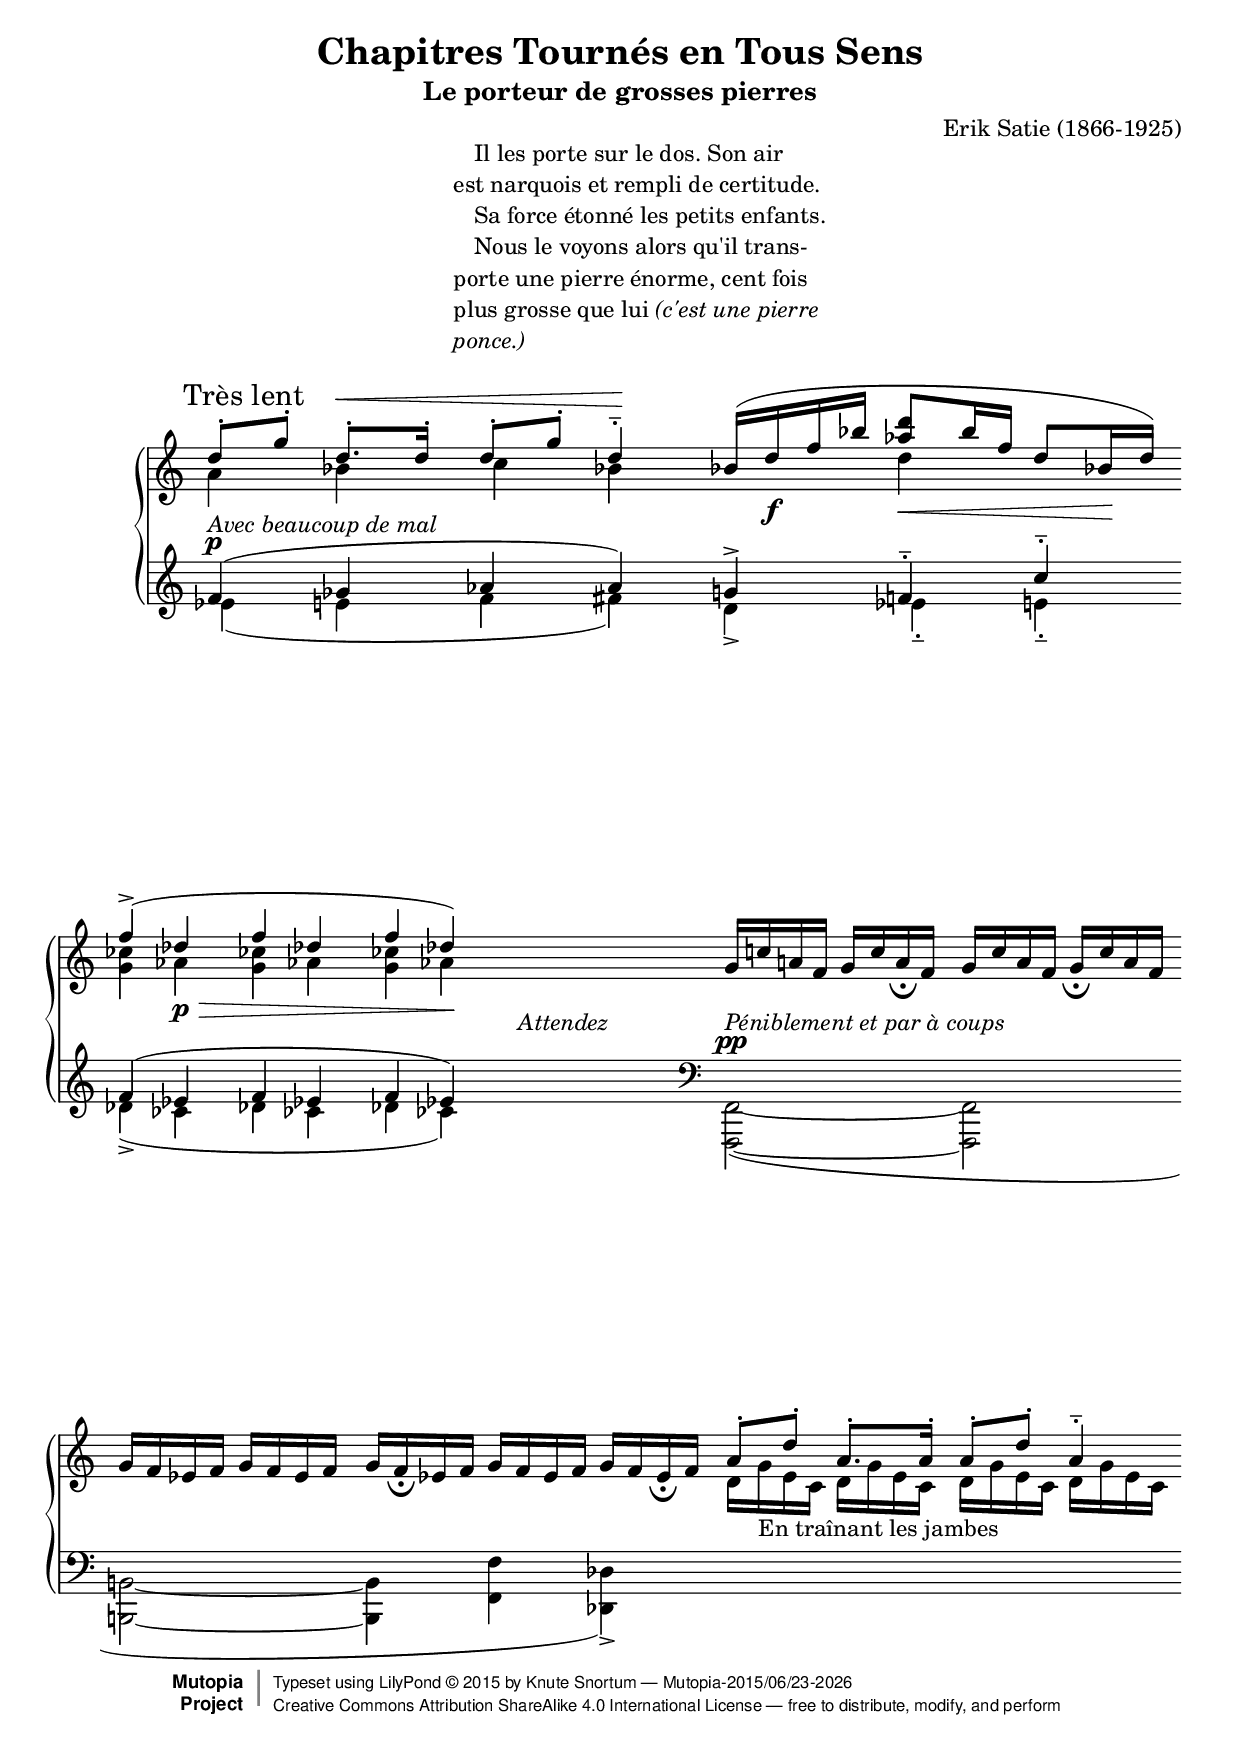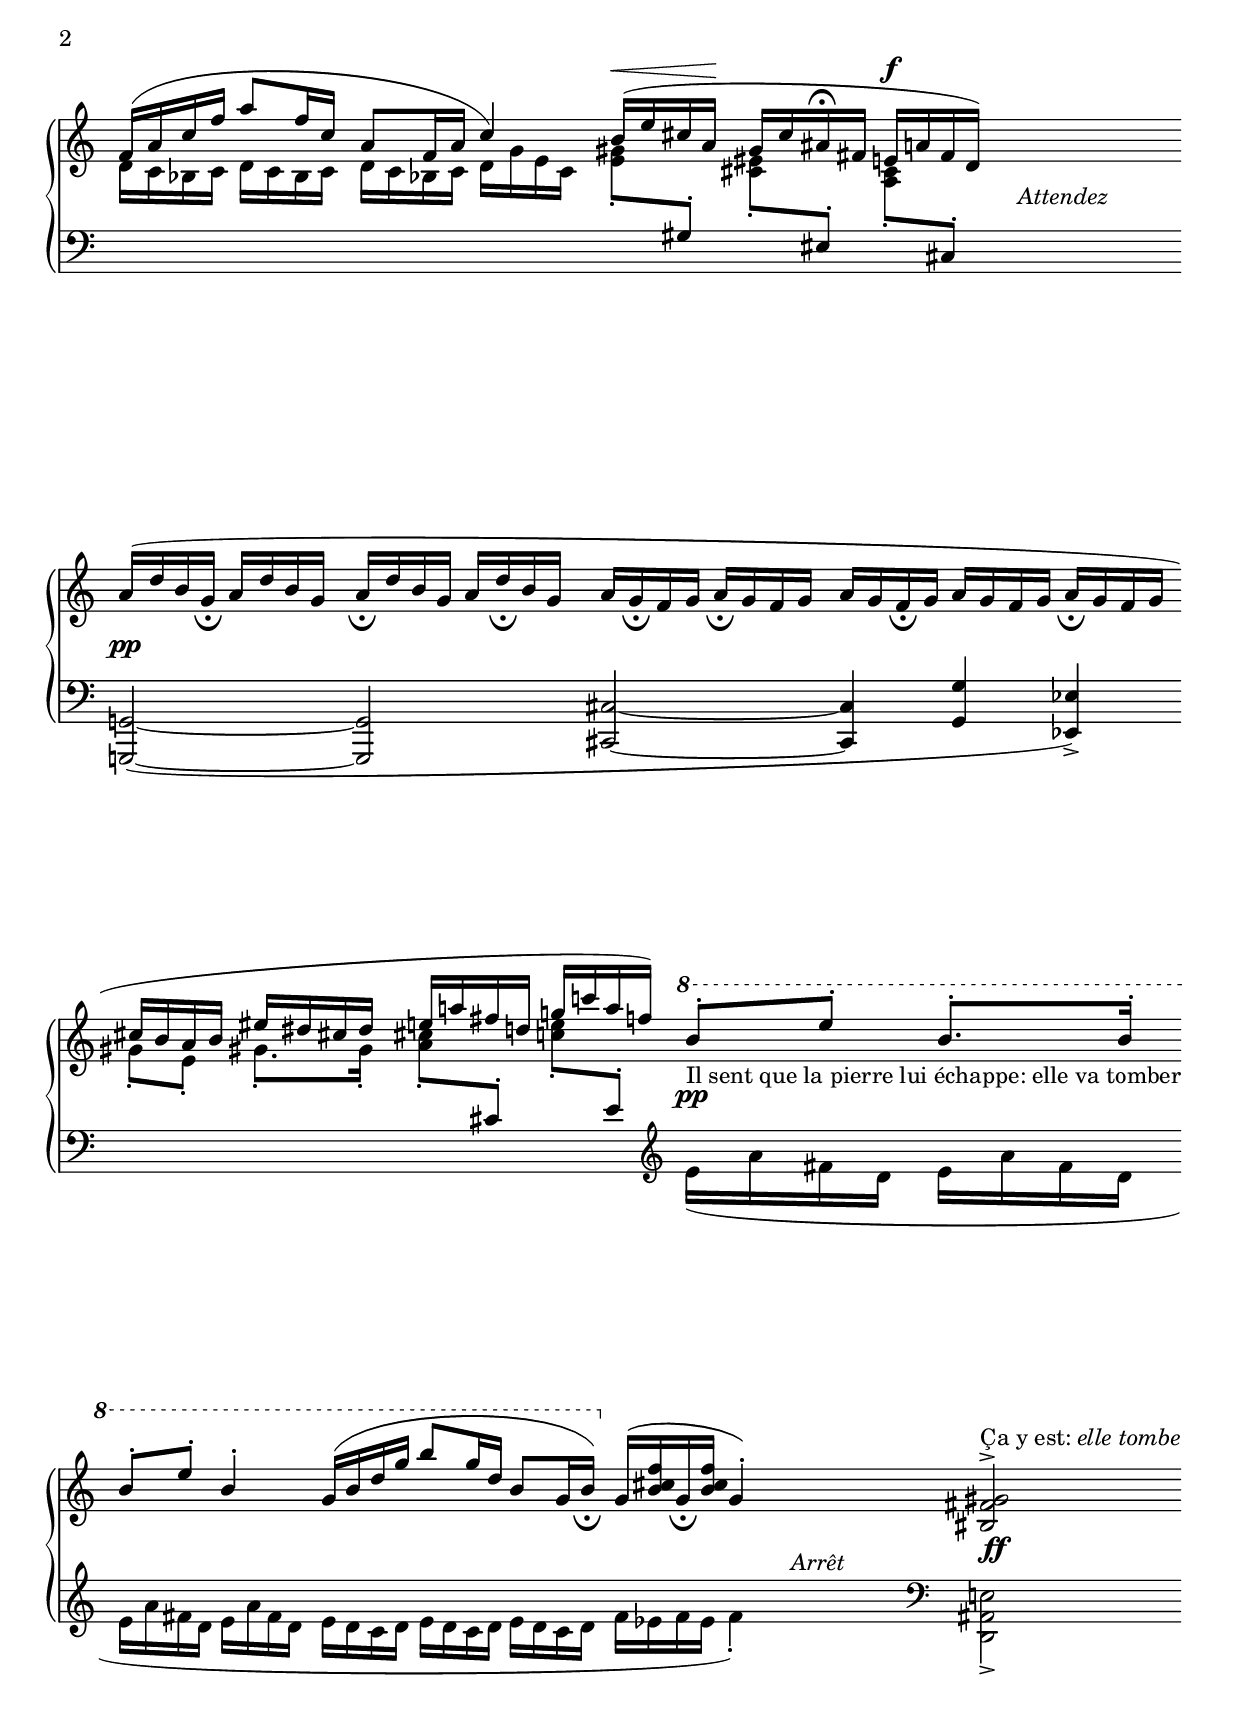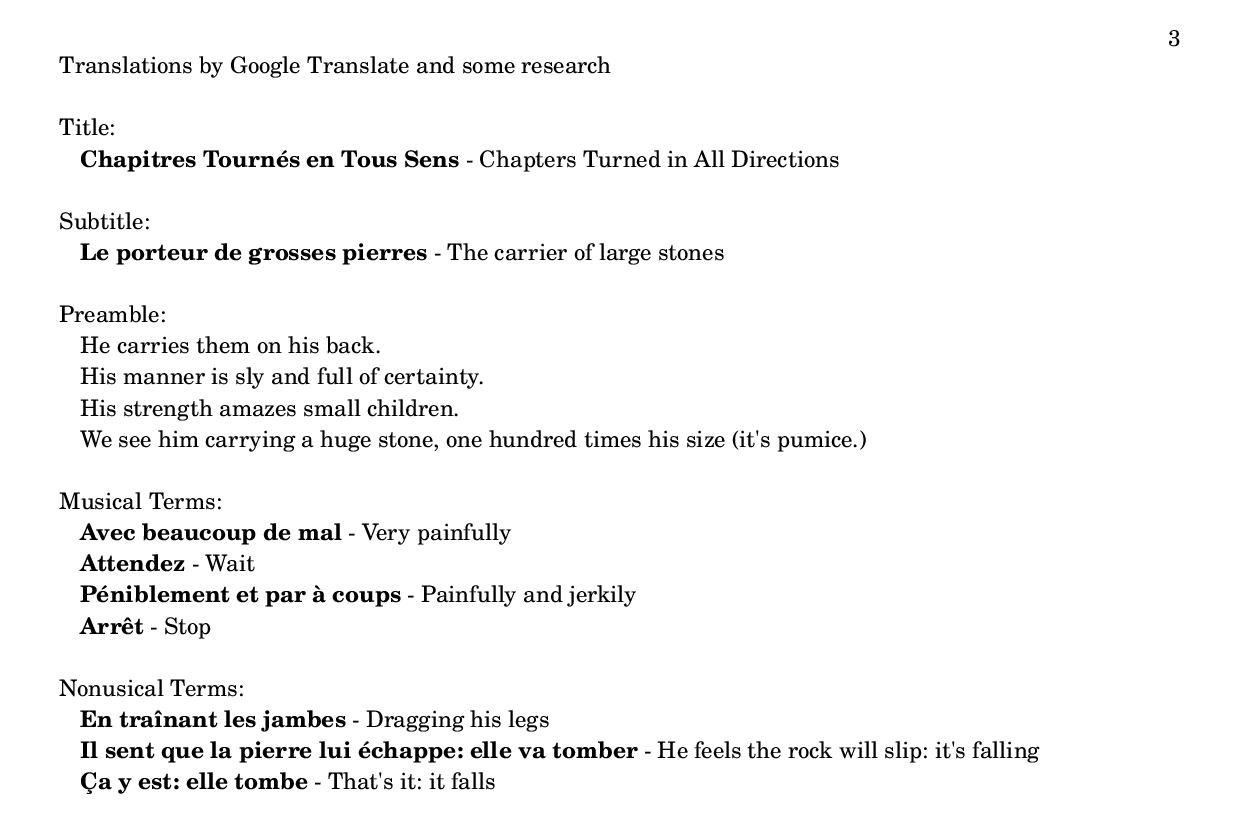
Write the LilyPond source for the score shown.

\version "2.19.21"
\language "english"

\header {
  title        = "Chapitres Tournés en Tous Sens"
  subtitle     = "Le porteur de grosses pierres"
  composer     = "Erik Satie (1866-1925)"
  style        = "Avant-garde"
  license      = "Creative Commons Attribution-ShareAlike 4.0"
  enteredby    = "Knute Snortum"
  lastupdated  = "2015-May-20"
  date         = "1913"
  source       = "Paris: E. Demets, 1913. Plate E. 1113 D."

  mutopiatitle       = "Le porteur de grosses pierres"
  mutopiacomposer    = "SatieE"
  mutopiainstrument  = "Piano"
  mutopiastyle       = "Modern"
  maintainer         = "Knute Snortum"
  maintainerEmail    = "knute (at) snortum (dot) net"
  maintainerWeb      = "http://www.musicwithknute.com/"

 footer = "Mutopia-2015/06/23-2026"
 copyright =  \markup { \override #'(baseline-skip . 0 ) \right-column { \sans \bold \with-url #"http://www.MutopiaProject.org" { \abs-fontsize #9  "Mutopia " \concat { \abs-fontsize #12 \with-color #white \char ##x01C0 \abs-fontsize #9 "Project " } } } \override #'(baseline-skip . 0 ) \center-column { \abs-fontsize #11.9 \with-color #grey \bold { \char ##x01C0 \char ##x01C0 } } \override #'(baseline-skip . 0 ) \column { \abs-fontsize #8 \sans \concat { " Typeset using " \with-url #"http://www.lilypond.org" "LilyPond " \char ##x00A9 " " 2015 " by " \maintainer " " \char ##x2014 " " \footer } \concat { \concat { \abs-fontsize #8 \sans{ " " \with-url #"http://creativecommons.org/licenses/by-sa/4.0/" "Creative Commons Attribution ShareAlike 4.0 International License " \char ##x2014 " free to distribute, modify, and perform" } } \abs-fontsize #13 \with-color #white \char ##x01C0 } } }
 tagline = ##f
}

% ------------------------------
% --- Changes from the score ---
% ------------------------------

% Beat 24: a'8 -> a'8.
% Beat 44: gs'8 -> gs'8.
% Last chord: missing bass clef in left hand

% ----------------
% --- Preamble ---
% ----------------

\markup {
  \column {
    \line { \hspace #40 Il les porte sur le dos. Son air }
    \line { \hspace #38 est narquois et rempli de certitude. }
    \line { \hspace #40 Sa force étonné les petits enfants. }
    \line { \hspace #40 Nous le voyons alors qu'il trans- }
    \line { \hspace #38 porte une pierre énorme, cent fois }
    \line { \hspace #38 plus grosse que lui \italic { (c'est une pierre } }
    \line { \hspace #38 \italic { ponce.) } }
    \line { \null }
  }
}

% -------------------
% --- Definitions ---
% -------------------

staffUp = \change Staff = "upper"
staffDown = \change Staff = "lower"

octaveUp = {
  \ottava #1
  \set Staff.ottavation = #"8"
}

octaveOff = \ottava #0

% --- Put nonmusical text into variables
phraseJambes = "En traînant les jambes"
textJambes = -\markup { \phraseJambes }
phraseEchappe = "Il sent que la pierre lui échappe: elle va tomber" 
textEchappe = _\markup { \phraseEchappe }
phraseTombe = "Ça y est: elle tombe"
textTombe = ^\markup { Ça y est: \italic { elle tombe } }

% --- Musical text
phraseAvecMal = "Avec beaucoup de mal"
avec_mal = -\markup { \italic \phraseAvecMal }
phraseAttendez = "Attendez"
attendez = -\markup { \italic \phraseAttendez }
phrasePeniblement = "Péniblement et par à coups"
peniblement = -\markup { \italic \phrasePeniblement }
phraseArret = "Arrêt"
arret = -\markup { \italic \phraseArret }

% -------------
% --- Music ---
% -------------

highVoice = \relative c'' {
  \mark "Très lent"
  d8-. g-. d8.-. ^\< d16-. |
  d8-. g-. d4-.-- \! |
  \time 3/4
  bf16 ( d f bf <af d>8 bf16 f d8 bf!16 d ) |
  \time 2/4
  f4-> ( df |
  f4 df |
  f4 df ) |
  s2 |
  s2 |
  
  \barNumberCheck #9
  g,16 c! a! f g c a _\fermata f |
  g16 c a f g _\fermata c a f |
  g16 f ef f g f ef f |
  \time 3/4
  g16 f _\fermata ef f g f ef f g f ef _\fermata f |
  
  \barNumberCheck #13
  \time 2/4
  a8-. d-. a8.-. a16-. |
  a8-. d-. a4-.-- |
  f16 ( a c f a8 f16 c |
  a8 f16 a c4 ) |
  
  \barNumberCheck #17
  \time 3/4
  b16 ( ^\< e cs a \! gs cs as \fermata fs e ^\f a fs d ) |
  \time 2/4
  s2 |
  s2 |
  
  \barNumberCheck #20
  \time 2/4
  a'16 ( d b g _\fermata a d b g |
  a16 _\fermata d b g a d _\fermata b g |
  a16 g _\fermata f g a _\fermata g f g |
  \time 3/4
  a16 g f _\fermata g a g f g a _\fermata g f g |
  \time 2/4
  cs16 b a b es ds cs! ds |
  e!16 a! fs d! g! c! a f ) |
  
  \barNumberCheck #26
  \octaveUp
  b8-. \textEchappe e-. b8.-. b16-. |
  b8-. e-. b4-. |
  \time 3/4
  g16 ( b d g b8 g16 d b8 g16 b _\fermata ) |
  \time 2/4
  \octaveOff g, ( <b cs f> g _\fermata <b cs f> g4-. ) |
  s2 |
  s2 |
  <bs, fs' gs>2^> \textTombe
}

upperMiddle = \relative c'' {
  a4 bf |
  c4 bf |
  \time 3/4
  s4 d s |
  \time 2/4
  <g, cf>4 af  |
  <g cf>4 af |
  <g cf>4 af \! |
  s2 |
  s2 |
  
  \barNumberCheck #9
  s2 * 3 |
  \time 3/4
  s2. |
  
  \barNumberCheck #13
  \time 2/4
  d,='16 g \textJambes e c d g e c |
  d16 g e c d g e c |
  d c bf c d c bf c |
  d c bf c d g e c |
  
  \barNumberCheck #17
  \time 3/4
  s2. |
  \time 2/4
  s2 |
  s2 |
  
  \barNumberCheck #20
  s2 * 3 |
  \time 3/4
  s2. |
  s2 |
  s2 |
  
  \barNumberCheck #26
  s2 |
  s2 |
  \time 3/4
  s2. |
  \time 2/4
  s2 * 4
}

lowerMiddle = \relative c' {
  \clef treble
  f4 ^\p ( gf |
  af4 af ) |
  \time 3/4
  g!4-> f!-.-- c'-.-- |
  \time 2/4
  f,4 ( ef |
  f4 ef |
  f4 ef ) |
  s2 |
  s2 |
  
  \barNumberCheck #9
  s2 * 3 |
  \time 3/4
  s2. |
  
  \barNumberCheck #13
  \time 2/4
  s2 * 4 |
  
  \barNumberCheck #17
  \time 3/4
  s2. |
  \time 2/4
  s2 |
  s2 |
  
  \barNumberCheck #20
  s2 * 3 |
  \time 3/4
  s2. |
  s2 |
  s2 |
  
  \barNumberCheck #26
  s2 |
  s2 |
  \time 3/4
  s2. |
  \time 2/4
  s2 * 4
}

lowVoice = \relative c' {
  ef4 ( e |
  f4 fs ) |
  \time 3/4
  d4-> ef-.-- e-.--
  \time 2/4
  df4-> ( cf |
  df4 cf |
  df4 cf ) |
  s2 |
  s2 |
  
  \barNumberCheck #9
  \clef bass
  <f,,, f'>2 ~ ( ^\pp |
  q2 |
  <b! b'!>2 ~ |
  \time 3/4
  q4 <f' f'> <df df'>_> ) |
  \time 2/4
  
  \barNumberCheck #13
  s2 * 4 |
  
  \barNumberCheck #17
  \time 3/4
  \staffUp <e''=' gs>8_. [ \staffDown \stemUp gs,^. ]
    \staffUp \stemDown <cs es>_. [ \staffDown \stemUp es,^. ]
    \staffUp \stemDown <a cs>_. \staffDown \stemUp cs,^. \stemNeutral |
  \time 2/4
  s2 | 
  s2 |
  
  \barNumberCheck #20
  \time 2/4
  <g,! g'!>2 ~ ( |
  q2 |
  <cs cs'>2 ~ |
  \time 3/4
  q4 <g' g'> <ef ef'>_> ) |
  \time 2/4
  \staffUp \stemDown gs''8_. e_. gs!8._. gs16_. |
  <a cs>8_. \staffDown \stemUp cs,^. 
    \staffUp \stemDown <c' e>_. \staffDown \stemUp e,^. \stemNeutral |
    
  \barNumberCheck #26
  \clef treble
  \stemDown
  e16 ( a fs d e a fs d |
  e16 a fs d e a fs d |
  \time 3/4
  e16 d c d e d c d e d c d |
  \time 2/4
  f ef f ef f4_. ) |
  s2 |
  s2 |
  \clef bass
  <d,, as' e'!>2_>
}

% --- Includes musical terms
dynamics = {
  \time 2/4
  s4 \avec_mal s |
  s2 |
  \time 3/4
  s16 s \f s8 s4 \< s8 s16 \! s \break |
  \time 2/4 
  s4 s \p \> |
  s2 |
  s4 s \! |
  s2 \attendez |
  s2 |
  
  \barNumberCheck #9
  s2 \peniblement |
  s2 \break |
  s2 |
  \time 3/4
  s2. |
  
  \barNumberCheck #13
  \time 2/4
  s2 * 4 |
  
  \barNumberCheck #17
  \time 3/4
  s2. |
  \time 2/4
  s2 \attendez |
  s2 |
  
  \barNumberCheck #20
  s2 \pp |
  s2 |
  s2 |
  \time 3/4
  s2. |
  \time 2/4
  s2 |
  s2 |
  
  \barNumberCheck #26
  s2 \pp |
  s2 |
  \time 3/4
  s2. |
  \time 2/4
  s2 |
  s2 \arret |
  s2 |
  s2 \ff |
}

% -----------------------
% --- Layout and MIDI ---
% -----------------------

global = {
  \key c \major
  \time 2/4
}

upper = {
  \global
  \clef treble
  <<
    \new Voice { \voiceOne \highVoice }
    \new Voice { \voiceTwo \upperMiddle }
  >>
  \pageBreak
}

lower = {
  \global
  \clef bass
  <<
    \new Voice { \voiceThree \lowerMiddle }
    \new Voice { \voiceFour \lowVoice }
  >>
  \pageBreak
}

\paper {
  % --- Set these to false after all editing is finished
  ragged-bottom = ##f
  ragged-last-bottom = ##f
  ragged-right = ##f
}

\score {
  \new PianoStaff <<
    \new Staff = "upper" \upper
    \new Dynamics \dynamics
    \new Staff = "lower" \lower
  >>
  \layout { 
    \context {
      \Score
      \hide BarLine
      \hide SpanBar
      \remove "Bar_number_engraver"
    }
    \context {
      \Staff
      \remove "Time_signature_engraver"
    }
  } 
}

\include "articulate.ly"

\score {
  \articulate <<
    \new PianoStaff <<
      \new Staff ="upper" \upper
      \new Staff = "lower" \lower
    >>
  >>
  \midi { 
    \tempo 4 = 40
  }
}

% --------------------
% --- Translations ---
% --------------------

\markup {
  \column {
    \line { Translations by \with-url #"http://translate.google.com" { "Google Translate" } and some research }
    \line { \null }
    \line { Title: }
    \line { \hspace #2 \bold { Chapitres Tournés en Tous Sens } - Chapters Turned in All Directions }
    \line { \null }
    \line { Subtitle: }
    \line { \hspace #2 \bold { Le porteur de grosses pierres } - The carrier of large stones }
    \line { \null }
    \line { Preamble: }
    \line { \hspace #2 He carries them on his back. }
    \line { \hspace #2 His manner is sly and full of certainty. }
    \line { \hspace #2 His strength amazes small children. }
    \line { \hspace #2 We see him carrying a huge stone, one hundred times his size (it's pumice.) }
    \line { \null }
    \line { Musical Terms: }
    \line { \hspace #2 \bold { \phraseAvecMal } - Very painfully }
    \line { \hspace #2 \bold { \phraseAttendez } - Wait }
    \line { \hspace #2 \bold { \phrasePeniblement } - Painfully and jerkily }
    \line { \hspace #2 \bold { \phraseArret } - Stop }
    \line { \null }
    \line { Nonusical Terms: }
    \line { \hspace #2 \bold { \phraseJambes } - Dragging his legs }    
    \line { \hspace #2 \bold { \phraseEchappe } - He feels the rock will slip: it's falling }
    \line { \hspace #2 \bold { \phraseTombe } - That's it: it falls }
  }
}
